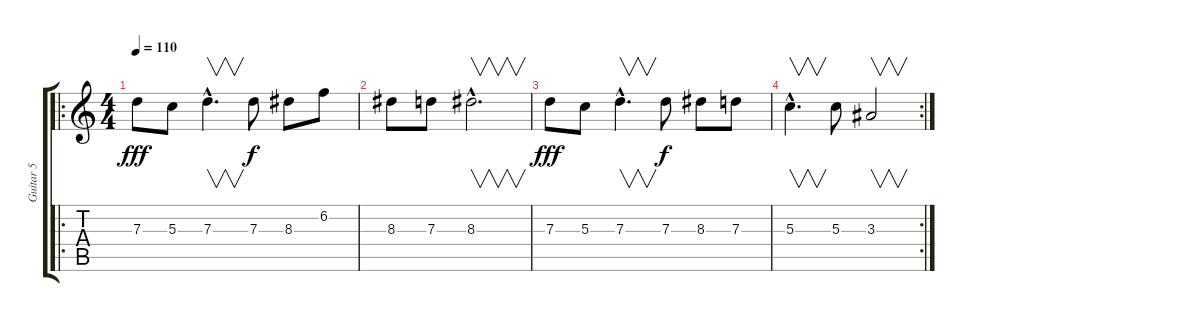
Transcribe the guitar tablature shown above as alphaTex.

\track ("Guitar 5" "Guitar 5") {instrument acousticguitarsteel}
\staff {score tabs}
\tuning (E4 B3 G3 D3 A2 E2) {hide}
\ro
\ts (4 4)
\tempo 110
\clef g2
\ks c
7.3.8{dy fff} 5.3.8 7.3{hac}.4{v d} 7.3.8{dy f} 8.3.8 6.2.8 |
8.3.8 7.3.8 8.3{hac}.2{v d} |
7.3.8{dy fff} 5.3.8 7.3{hac}.4{v d} 7.3.8{dy f} 8.3.8 7.3.8 |
\rc 2
5.3{hac}.4{v d} 5.3.8 3.3.2{v}
